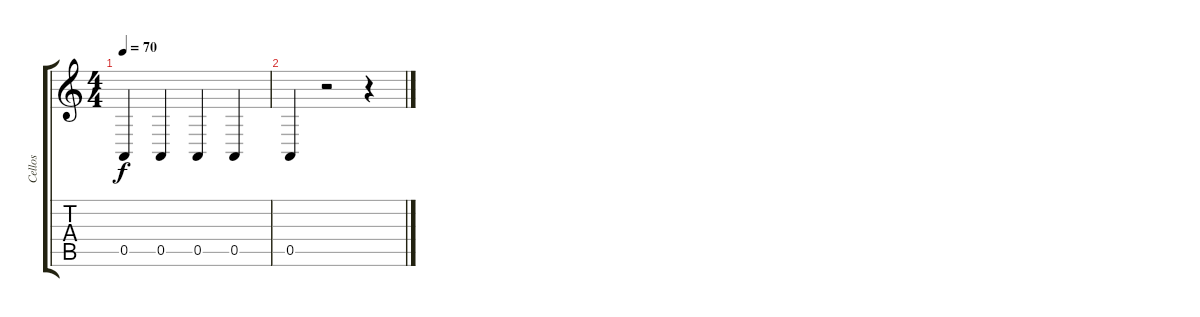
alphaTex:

\track ("Cellos" "Cellos") {instrument stringensemble2}
\staff {score tabs}
\tuning (E4 B3 G3 D3 A2 E2) {hide}
\ts (4 4)
\tempo 70
\clef g2
\ks c
0.5.4{dy f} 0.5.4 0.5.4 0.5.4 |
0.5.4 r.2 r.4
